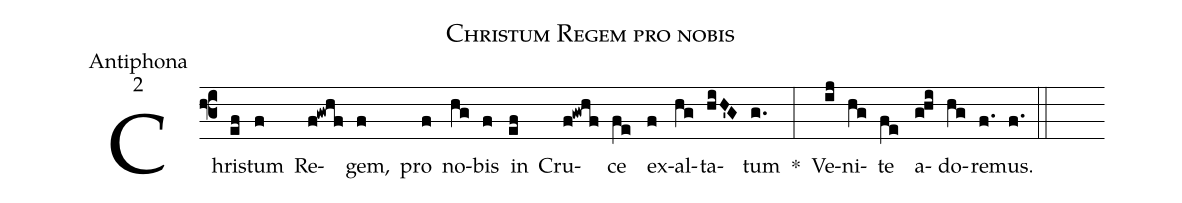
name:Christum Regem pro nobis;
office-part:Antiphona;
mode:2;
%%
(f3) Chri(ef)stum(f) Re(f!gwhf)gem,(f) pro(f) no(hg)bis(f) in(ef) Cru(f!gwhf)ce(fe) ex(f)al(hg)ta(hiH'G)tum(g.) *(:) Ve(ij)ni(hg)te(fe) a(g!hi)do(hg)re(f.)mus.(f.) (::)
